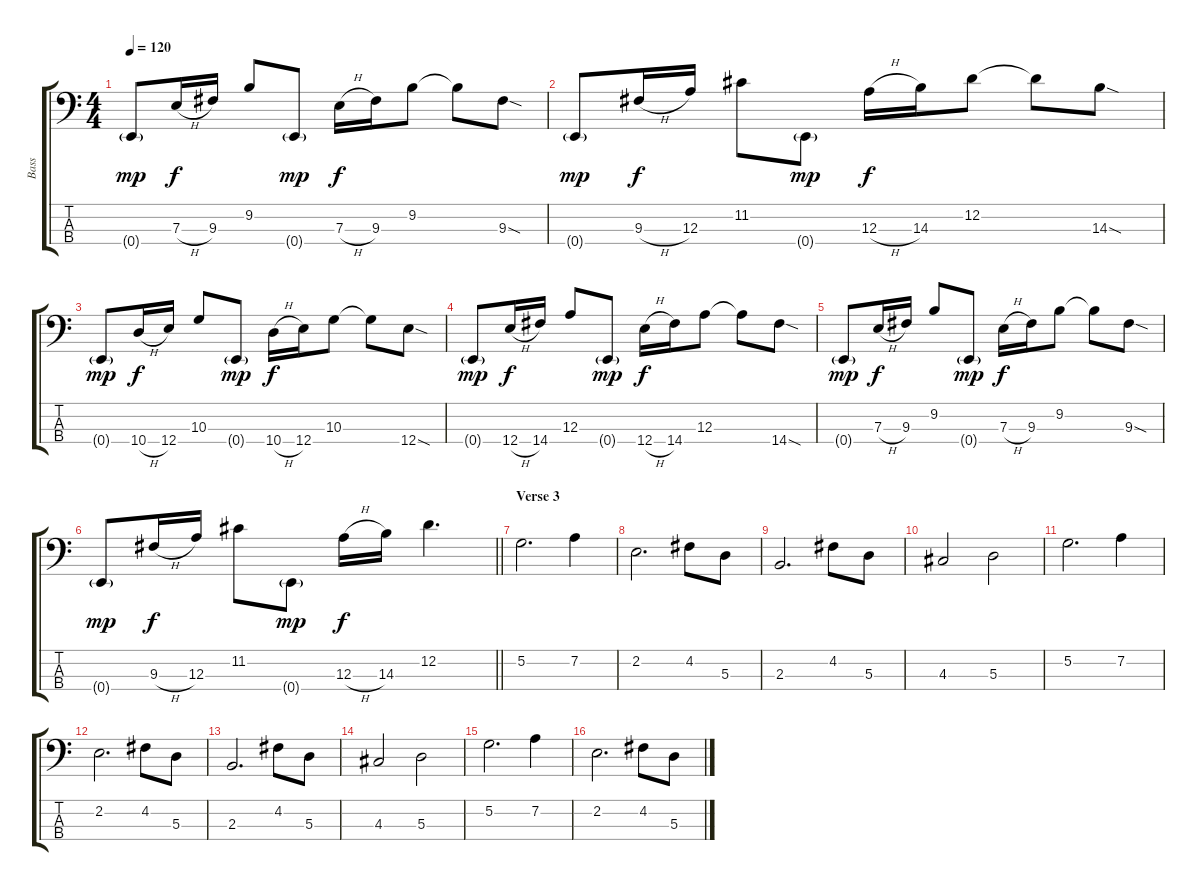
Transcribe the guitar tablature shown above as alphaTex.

\track ("Bass" "Bass") {instrument distortionguitar}
\staff {score tabs}
\tuning (G2 D2 A1 E1) {hide}
\ts (4 4)
\tempo 120
\clef f4
\ks c
0.4{g}.8{dy mp} 7.3{h}.16{dy f} 9.3.16 9.2.8 0.4{g}.8{dy mp} 7.3{h}.16{dy f} 9.3.16 9.2.8 9.2{t}.8 9.3{sod}.8 |
0.4{g}.8{dy mp} 9.3{h}.16{dy f} 12.3.16 11.2.8 0.4{g}.8{dy mp} 12.3{h}.16{dy f} 14.3.16 12.2.8 12.2{t}.8 14.3{sod}.8 |
0.4{g}.8{dy mp} 10.4{h}.16{dy f} 12.4.16 10.3.8 0.4{g}.8{dy mp} 10.4{h}.16{dy f} 12.4.16 10.3.8 10.3{t}.8 12.4{sod}.8 |
0.4{g}.8{dy mp} 12.4{h}.16{dy f} 14.4.16 12.3.8 0.4{g}.8{dy mp} 12.4{h}.16{dy f} 14.4.16 12.3.8 12.3{t}.8 14.4{sod}.8 |
0.4{g}.8{dy mp} 7.3{h}.16{dy f} 9.3.16 9.2.8 0.4{g}.8{dy mp} 7.3{h}.16{dy f} 9.3.16 9.2.8 9.2{t}.8 9.3{sod}.8 |
\barLineRight lightlight
0.4{g}.8{dy mp} 9.3{h}.16{dy f} 12.3.16 11.2.8 0.4{g}.8{dy mp} 12.3{h}.16{dy f} 14.3.16 12.2.4{d} |
\section ("" "Verse 3")
5.2.2{d} 7.2.4 |
2.2.2{d} 4.2.8 5.3.8 |
2.3.2{d} 4.2.8 5.3.8 |
4.3.2 5.3.2 |
5.2.2{d} 7.2.4 |
2.2.2{d} 4.2.8 5.3.8 |
2.3.2{d} 4.2.8 5.3.8 |
4.3.2 5.3.2 |
5.2.2{d} 7.2.4 |
2.2.2{d} 4.2.8 5.3.8
